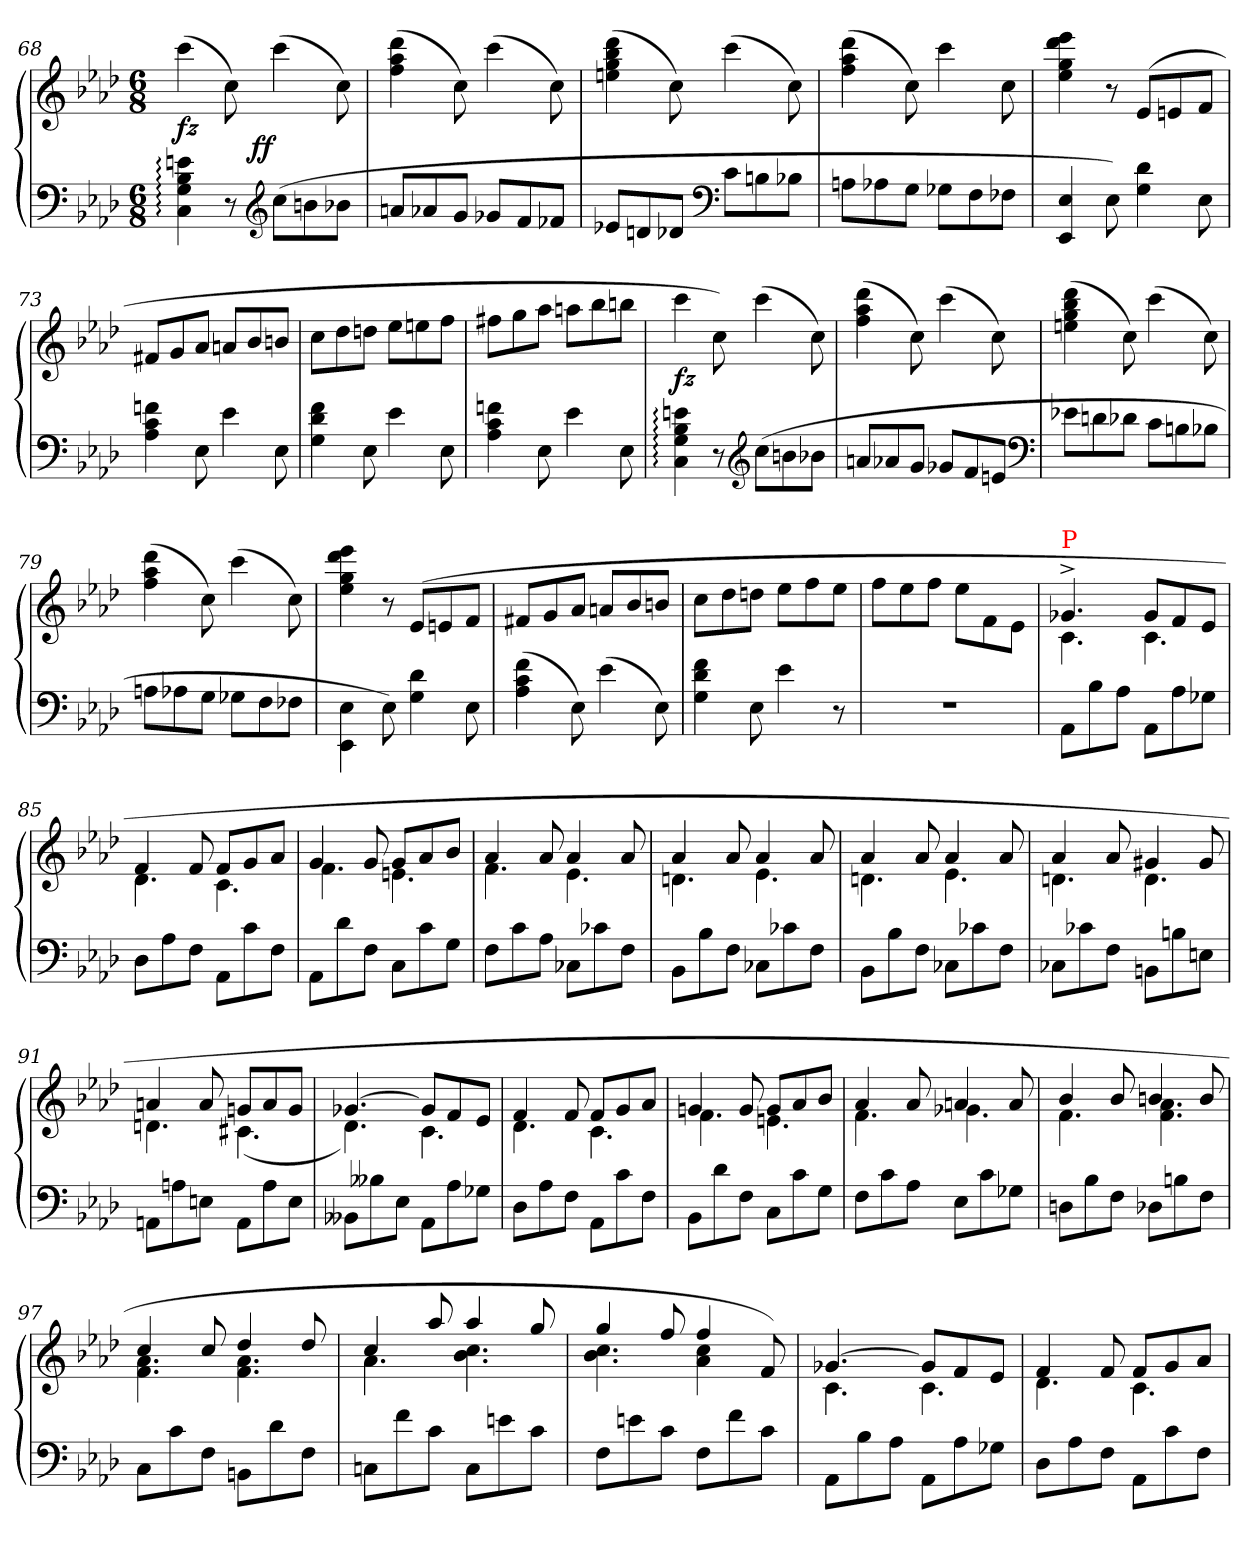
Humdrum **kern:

**kern	**kern	**dynam
*part1	*part1	*part1
*staff2	*staff1	*staff1/2
*clefF4	*clefG2	*
*k[b-e-a-d-]	*k[b-e-a-d-]	*
*A-:	*A-:	*
*M6/8	*M6/8	*
=68	=68	=68
4en: 4B-: 4G: 4C:	(>4ccc	fz
8r	8cc)	.
*clefG2	*	*
!	!	!LO:DY:rj
(>8ccL	(>4ccc	ff
8bn	.	.
8b-XJ	8cc)	.
=69	=69	=69
8anL	(>4ddd- 4aa- 4ff	.
8a-X	.	.
8gJ	8cc)	.
8g-XL	(>4ccc	.
8f	.	.
8f-XJ	8cc)	.
=70	=70	=70
8e-XL	(>4ddd- 4bb- 4gg 4een	.
8dn	.	.
8d-XJ	8cc)	.
*clefF4	*	*
8cL	(>4ccc	.
8Bn	.	.
8B-XJ	8cc)	.
=71	=71	=71
8AnL	(>4ddd- 4aa- 4ff	.
8A-X	.	.
8GJ	8cc)	.
8G-XL	4ccc	.
8F	.	.
8F-XJ	8cc	.
=72	=72	=72
4E- 4EE-	4eee- 4ddd- 4gg 4ee-	.
8E-)	8r	.
4d- 4G	(>8e-L	.
.	8en	.
8E-	8fJ	.
=73	=73	=73
4fn 4c 4A-	8f#XL	.
.	8g	.
8E-	8a-J	.
4e-	8anL	.
.	8b-	.
8E-	8bnJ	.
=74	=74	=74
4f 4d- 4G	8ccL	.
.	8dd-	.
8E-	8ddnJ	.
4e-	8ee-L	.
.	8een	.
8E-	8ffJ	.
=75	=75	=75
4fn 4c 4A-	8ff#XL	.
.	8gg	.
8E-	8aa-J	.
4e-	8aanL	.
.	8bb-	.
8E-	8bbnJ	.
=76	=76	=76
4en: 4B-: 4G: 4C:	4ccc	fz
8r	8cc)	.
*clefG2	*	*
(>8ccL	(>4ccc	.
8bn	.	.
8b-XJ	8cc)	.
=77	=77	=77
8anL	(>4ddd- 4aa- 4ff	.
8a-X	.	.
8gJ	8cc)	.
8g-XL	(>4ccc	.
8f	.	.
8enJ	8cc)	.
*clefF4	*	*
=78	=78	=78
8e-XL	(>4ddd- 4bb- 4gg 4een	.
8dn	.	.
8d-XJ	8cc)	.
8cL	(>4ccc	.
8Bn	.	.
8B-XJ	8cc)	.
=79	=79	=79
8AnL	(>4ddd- 4aa- 4ff	.
8A-X	.	.
8GJ	8cc)	.
8G-XL	(>4ccc	.
8F	.	.
8F-XJ	8cc)	.
=80	=80	=80
4E-\ 4EE-\	4eee- 4ddd- 4gg 4ee-	.
8E-)	8r	.
4d- 4G	(>8e-L	.
.	8en	.
8E-	8fJ	.
=81	=81	=81
(>4f 4c 4A-	8f#XL	.
.	8g	.
8E-)	8a-J	.
(>4e-	8anL	.
.	8b-	.
8E-)	8bnJ	.
=82	=82	=82
4f 4d- 4G	8ccL	.
.	8dd-	.
8E-	8ddnJ	.
4e-	8ee-L	.
.	8ff	.
8r	8ee-J	.
=83	=83	=83
2.rF	8ffL	.
.	8ee-	.
.	8ffJ	.
.	8ee-\L	.
.	8f	.
.	8e-J	.
=84	=84	=84
*	*^	*
!	!LO:TX:a:color=red:t=P	!	!
8AA-L	4.g-X^>	4.c	.
8B-	.	.	.
8A-J	.	.	.
8AA-L	8g-L	4.c	.
8A-	8f	.	.
8G-XJ	8e-J	.	.
=85	=85	=85	=85
8D-L	4f	4.d-	.
8A-	.	.	.
8FJ	8f	.	.
8AA-L	8fL	4.c	.
8c	8g	.	.
8FJ	8a-J	.	.
=86	=86	=86	=86
8AA-L	4g	4.f	.
8d-	.	.	.
8FJ	8g	.	.
8CL	8gL	4.en	.
8c	8a-	.	.
8GJ	8b-J	.	.
=87	=87	=87	=87
8FL	4a-	4.f	.
8c	.	.	.
8A-J	8a-	.	.
8C-XL	4a-	4.e-	.
8c-X	.	.	.
8FJ	8a-	.	.
=88	=88	=88	=88
8BB-L	4a-	4.dn	.
8B-	.	.	.
8FJ	8a-	.	.
8C-XL	4a-	4.e-	.
8c-X	.	.	.
8FJ	8a-	.	.
=89	=89	=89	=89
8BB-L	4a-	4.dn	.
8B-	.	.	.
8FJ	8a-	.	.
8C-XL	4a-	4.e-	.
8c-X	.	.	.
8FJ	8a-	.	.
=90	=90	=90	=90
8C-XL	4a-	4.dn	.
8c-X	.	.	.
8FJ	8a-	.	.
8BBnL	4g#X	4.d	.
8Bn	.	.	.
8EnJ	8g#	.	.
=91	=91	=91	=91
8AAnL	4an	4.dn	.
8An	.	.	.
8EnJ	8a	.	.
8AAL	8gnL	(<4.c#X	.
8A	8a	.	.
8EJ	8gJ	.	.
=92	=92	=92	=92
8BB--XL	[4.g-X	4.d-)	.
8B--X	.	.	.
8E-J	.	.	.
8AA-L	8g-L]	4.c	.
8A-	8f	.	.
8G-XJ	8e-J	.	.
=93	=93	=93	=93
8D-L	4f	4.d-	.
8A-	.	.	.
8FJ	8f	.	.
8AA-L	8fL	4.c	.
8c	8g	.	.
8FJ	8a-J	.	.
=94	=94	=94	=94
8BB-L	4gn	4.f	.
8d-	.	.	.
8FJ	8g	.	.
8CL	8gL	4.en	.
8c	8a-	.	.
8GJ	8b-J	.	.
=95	=95	=95	=95
8FL	4a-	4.f	.
8c	.	.	.
8A-J	8a-	.	.
8E-L	4an	4.g-X	.
8c	.	.	.
8G-XJ	8a	.	.
=96	=96	=96	=96
8DnL	4b-	4.f	.
8B-	.	.	.
8FJ	8b-	.	.
8D-XL	4bn	4.a- 4.f	.
8Bn	.	.	.
8FJ	8b	.	.
=97	=97	=97	=97
8CL	4cc	4.a- 4.f	.
8c	.	.	.
8FJ	8cc	.	.
8BBnL	4dd-	4.a- 4.f	.
8d-	.	.	.
8FJ	8dd-	.	.
=98	=98	=98	=98
8CnL	4cc	4.a-	.
8f	.	.	.
8cJ	8aa-	.	.
8CL	4aa-	4.cc 4.b-	.
8en	.	.	.
8cJ	8gg	.	.
=99	=99	=99	=99
8FL	4gg	4.cc 4.b-	.
8en	.	.	.
8cJ	8ff	.	.
8FL	4ff	4cc 4a-	.
8f	.	.	.
8cJ	8f)	8ryy	.
=100	=100	=100	=100
8AA-L	[4.g-X	4.c	.
8B-	.	.	.
8A-J	.	.	.
8AA-L	8g-L]	4.c	.
8A-	8f	.	.
8G-XJ	8e-J	.	.
=101	=101	=101	=101
8D-L	4f	4.d-	.
8A-	.	.	.
8FJ	8f	.	.
8AA-L	8fL	4.c	.
8c	8g	.	.
8FJ	8a-J	.	.
*	*v	*v	*
=	=	=
*-	*-	*-
